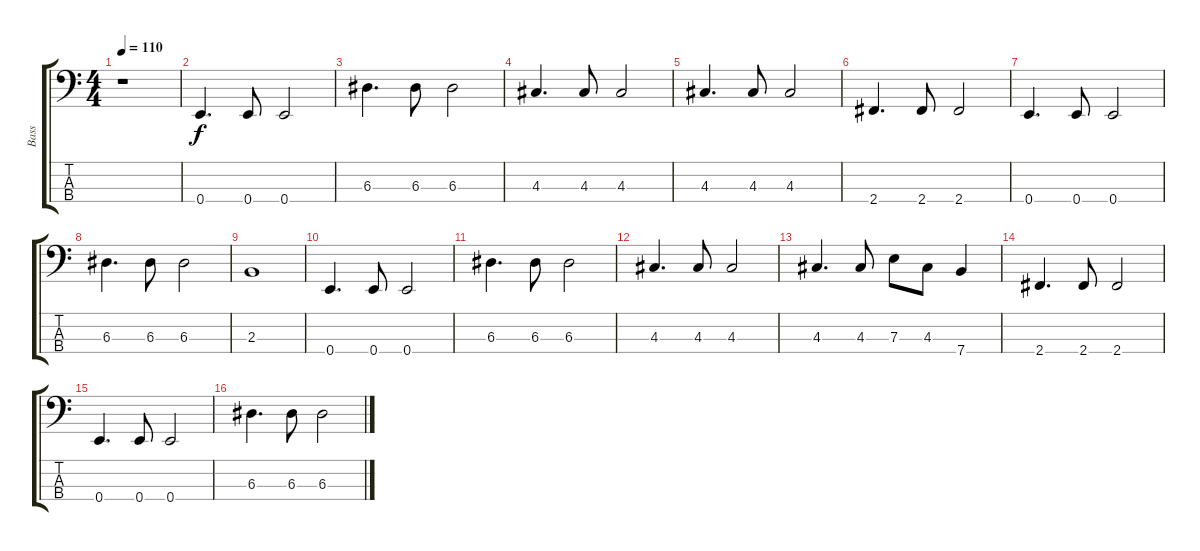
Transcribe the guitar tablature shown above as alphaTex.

\track ("Bass" "Bass") {instrument electricbassfinger}
\staff {score tabs}
\tuning (G2 D2 A1 E1) {hide}
\ts (4 4)
\tempo 110
\clef f4
\ks c
r.1{dy f instrument electricbassfinger} |
0.4.4{d} 0.4.8 0.4.2 |
6.3.4{d} 6.3.8 6.3.2 |
4.3.4{d} 4.3.8 4.3.2 |
4.3.4{d} 4.3.8 4.3.2 |
2.4.4{d} 2.4.8 2.4.2 |
0.4.4{d} 0.4.8 0.4.2 |
6.3.4{d} 6.3.8 6.3.2 |
2.3.1 |
0.4.4{d} 0.4.8 0.4.2 |
6.3.4{d} 6.3.8 6.3.2 |
4.3.4{d} 4.3.8 4.3.2 |
4.3.4{d} 4.3.8 7.3.8 4.3.8 7.4.4 |
2.4.4{d} 2.4.8 2.4.2 |
0.4.4{d} 0.4.8 0.4.2 |
6.3.4{d} 6.3.8 6.3.2
